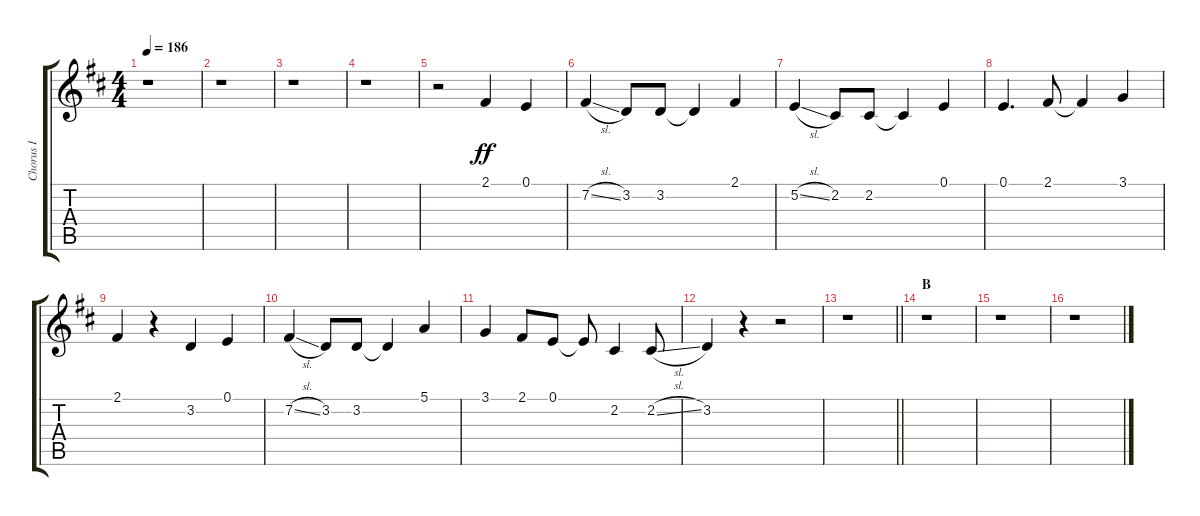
\track ("Chorus I" "Chorus I") {instrument voiceoohs}
\staff {score tabs}
\tuning (E4 B3 G3 D3 A2 E2) {hide}
\ts (4 4)
\tempo 186
\clef g2
\ks d
r.1{dy ff} |
r.1 |
r.1 |
r.1 |
r.2 2.1.4 0.1.4 |
7.2{sl}.4 3.2.8 3.2.8 3.2{t}.4 2.1.4 |
5.2{sl}.4 2.2.8 2.2.8 2.2{t}.4 0.1.4 |
0.1.4{d} 2.1.8 2.1{t}.4 3.1.4 |
2.1.4 r.4 3.2.4 0.1.4 |
7.2{sl}.4 3.2.8 3.2.8 3.2{t}.4 5.1.4 |
3.1.4 2.1.8 0.1.8 0.1{t}.8 2.2.4 2.2{sl}.8 |
3.2.4 r.4 r.2 |
\barLineRight lightlight
r.1 |
\section ("" "B")
r.1 |
r.1 |
r.1
